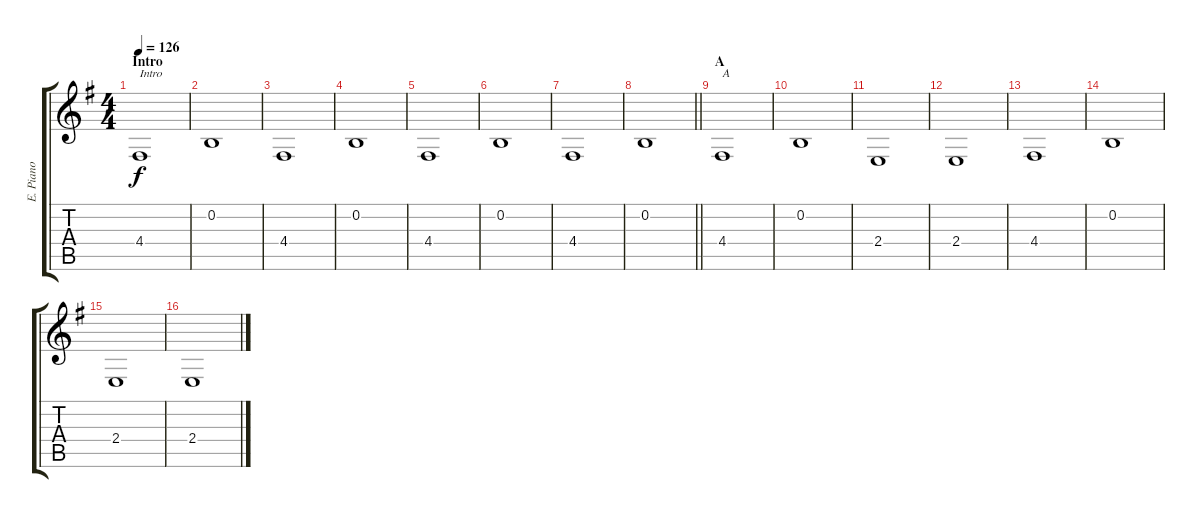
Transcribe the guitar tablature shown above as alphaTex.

\track ("E. Piano" "E. Piano") {instrument electricgrandpiano}
\staff {score tabs}
\tuning (E4 B3 G3 D3 A2 E2) {hide}
\ts (4 4)
\section ("" "Intro")
\tempo 126
\clef g2
\ks g
4.4.1{txt "Intro" dy f instrument electricgrandpiano} |
0.2.1 |
4.4.1 |
0.2.1 |
4.4.1 |
0.2.1 |
4.4.1 |
\barLineRight lightlight
0.2.1 |
\section ("" "A")
4.4.1{txt "A"} |
0.2.1 |
2.4.1 |
2.4.1 |
4.4.1 |
0.2.1 |
2.4.1 |
2.4.1
